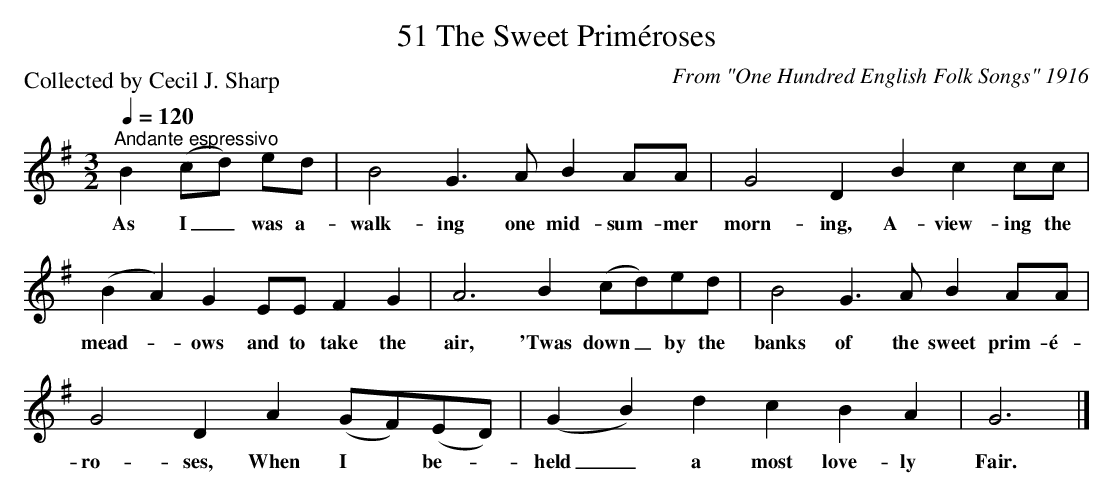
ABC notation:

X:1
T:51 The Sweet Priméroses
C:From "One Hundred English Folk Songs" 1916
P:Collected by Cecil J. Sharp
Q:1/4=120
L:1/8
M:3/2
K:G
"^Andante espressivo" B2 (cd) ed | B4 G3 A B2 AA | G4 D2 B2 c2 cc |$ (B2 A2) G2 EE F2 G2 |
w: As I _ was a-|walk- ing one mid- sum- mer|morn- ing, A- view- ing the|mead- * ows and to take the|
A6 B2 (cd)ed | B4 G3 A B2 AA |$ G4 D2 A2 (GF)(ED) | (G2 B2) d2 c2 B2 A2 | G6 |]
w: air, 'Twas down _ by the|banks of the sweet prim- é-|ro- ses, When I * be- *|held _ a most love- ly|Fair.|
